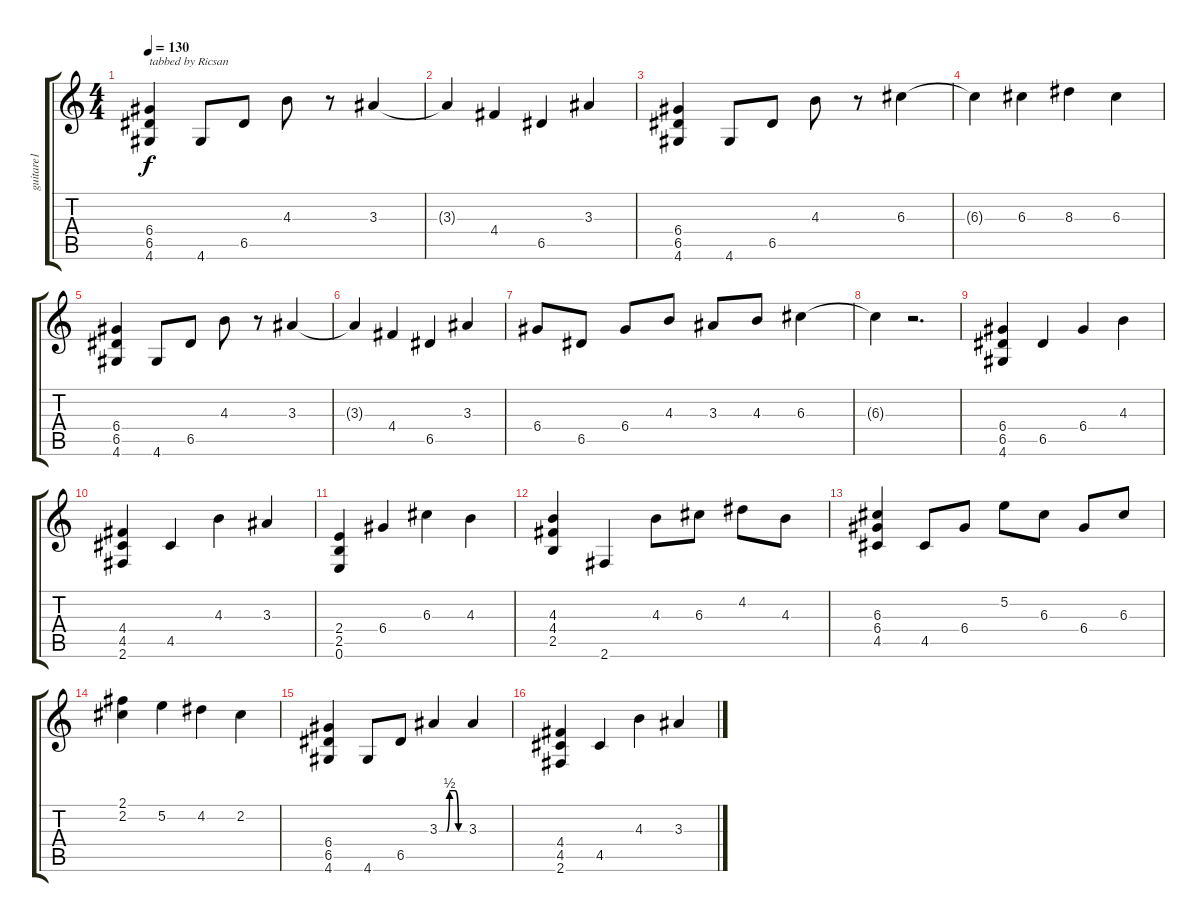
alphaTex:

\track ("guitare1" "guitare1") {instrument acousticguitarsteel}
\staff {score tabs}
\tuning (E4 B3 G3 D3 A2 E2) {hide}
\ts (4 4)
\tempo 130
\clef g2
\ks c
(6.4 6.5 4.6).4{txt "tabbed by Ricsan" dy f instrument acousticguitarsteel} 4.6.8 6.5.8 4.3.8 r.8 3.3.4 |
3.3{t}.4 4.4.4 6.5.4 3.3.4 |
(6.4 6.5 4.6).4 4.6.8 6.5.8 4.3.8 r.8 6.3.4 |
6.3{t}.4 6.3.4 8.3.4 6.3.4 |
(6.4 6.5 4.6).4 4.6.8 6.5.8 4.3.8 r.8 3.3.4 |
3.3{t}.4 4.4.4 6.5.4 3.3.4 |
6.4.8 6.5.8 6.4.8 4.3.8 3.3.8 4.3.8 6.3.4 |
6.3{t}.4 r.2{d} |
(6.4 6.5 4.6).4 6.5.4 6.4.4 4.3.4 |
(4.4 4.5 2.6).4 4.5.4 4.3.4 3.3.4 |
(2.4 2.5 0.6).4 6.4.4 6.3.4 4.3.4 |
(4.3 4.4 2.5).4 2.6.4 4.3.8 6.3.8 4.2.8 4.3.8 |
(6.3 6.4 4.5).4 4.5.8 6.4.8 5.2.8 6.3.8 6.4.8 6.3.8 |
(2.1 2.2).4 5.2.4 4.2.4 2.2.4 |
(6.4 6.5 4.6).4 4.6.8 6.5.8 3.3{be (custom 0 0 15 0 17 0 24 2 30 2 37 2 45 0 60 0)}.4 3.3.4 |
(4.4 4.5 2.6).4 4.5.4 4.3.4 3.3.4
